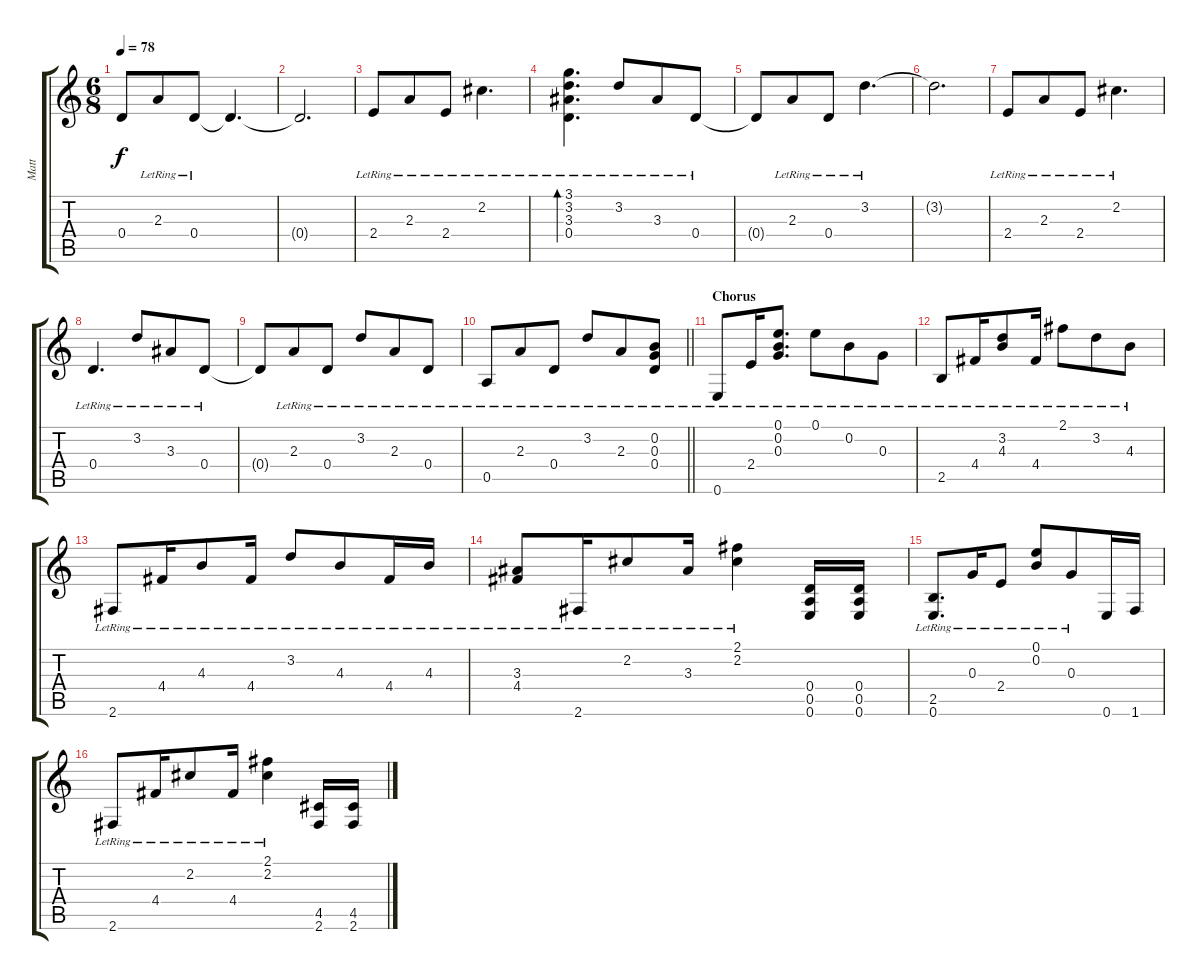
\track ("Matt" "Matt") {instrument electricguitarclean}
\staff {score tabs}
\tuning (E4 B3 G3 D3 A2 E2) {hide}
\ts (6 8)
\tempo 78
\clef g2
\ks c
0.4{t}.8{dy f} 2.3{lr}.8 0.4{lr}.8 0.4{t}.4{d} |
0.4{t}.2{d} |
2.4{lr}.8 2.3{lr}.8 2.4{lr}.8 2.2{lr}.4{d} |
(3.1{lr} 3.2{lr} 3.3{lr} 0.4{lr}).4{d bd 480} 3.2{lr}.8 3.3{lr}.8 0.4{lr}.8 |
0.4{t}.8 2.3{lr}.8 0.4{lr}.8 3.2{lr}.4{d} |
3.2{t}.2{d} |
2.4{lr}.8 2.3{lr}.8 2.4{lr}.8 2.2{lr}.4{d} |
0.4{lr}.4{d} 3.2{lr}.8 3.3{lr}.8 0.4{lr}.8 |
0.4{t}.8 2.3{lr}.8 0.4{lr}.8 3.2{lr}.8 2.3{lr}.8 0.4{lr}.8 |
\barLineRight lightlight
0.5{lr}.8 2.3{lr}.8 0.4{lr}.8 3.2{lr}.8 2.3{lr}.8 (0.2{lr} 0.3{lr} 0.4{lr}).8 |
\section ("" "Chorus")
0.6{lr}.8{instrument distortionguitar} 2.4{lr}.16 (0.1{lr} 0.2{lr} 0.3{lr}).8{d} 0.1{lr}.8 0.2{lr}.8 0.3{lr}.8 |
2.5{lr}.8 4.4{lr}.16 (3.2{lr} 4.3{lr}).8 4.4{lr}.16 2.1{lr}.8 3.2{lr}.8 4.3{lr}.8 |
2.6{lr}.8 4.4{lr}.16 4.3{lr}.8 4.4{lr}.16 3.2{lr}.8 4.3{lr}.8 4.4{lr}.16 4.3{lr}.16 |
(3.3{lr} 4.4{lr}).8 2.6{lr}.16 2.2{lr}.8 3.3{lr}.16 (2.1{lr} 2.2{lr}).4 (0.4 0.5 0.6).16 (0.4 0.5 0.6).16 |
(2.5{lr} 0.6{lr}).8{d} 0.3{lr}.16 2.4{lr}.8 (0.1{lr} 0.2{lr}).8 0.3{lr}.8 0.6.16 1.6.16 |
2.6{lr}.8 4.4{lr}.16 2.2{lr}.8 4.4{lr}.16 (2.1{lr} 2.2{lr}).4 (4.5 2.6).16 (4.5 2.6).16
